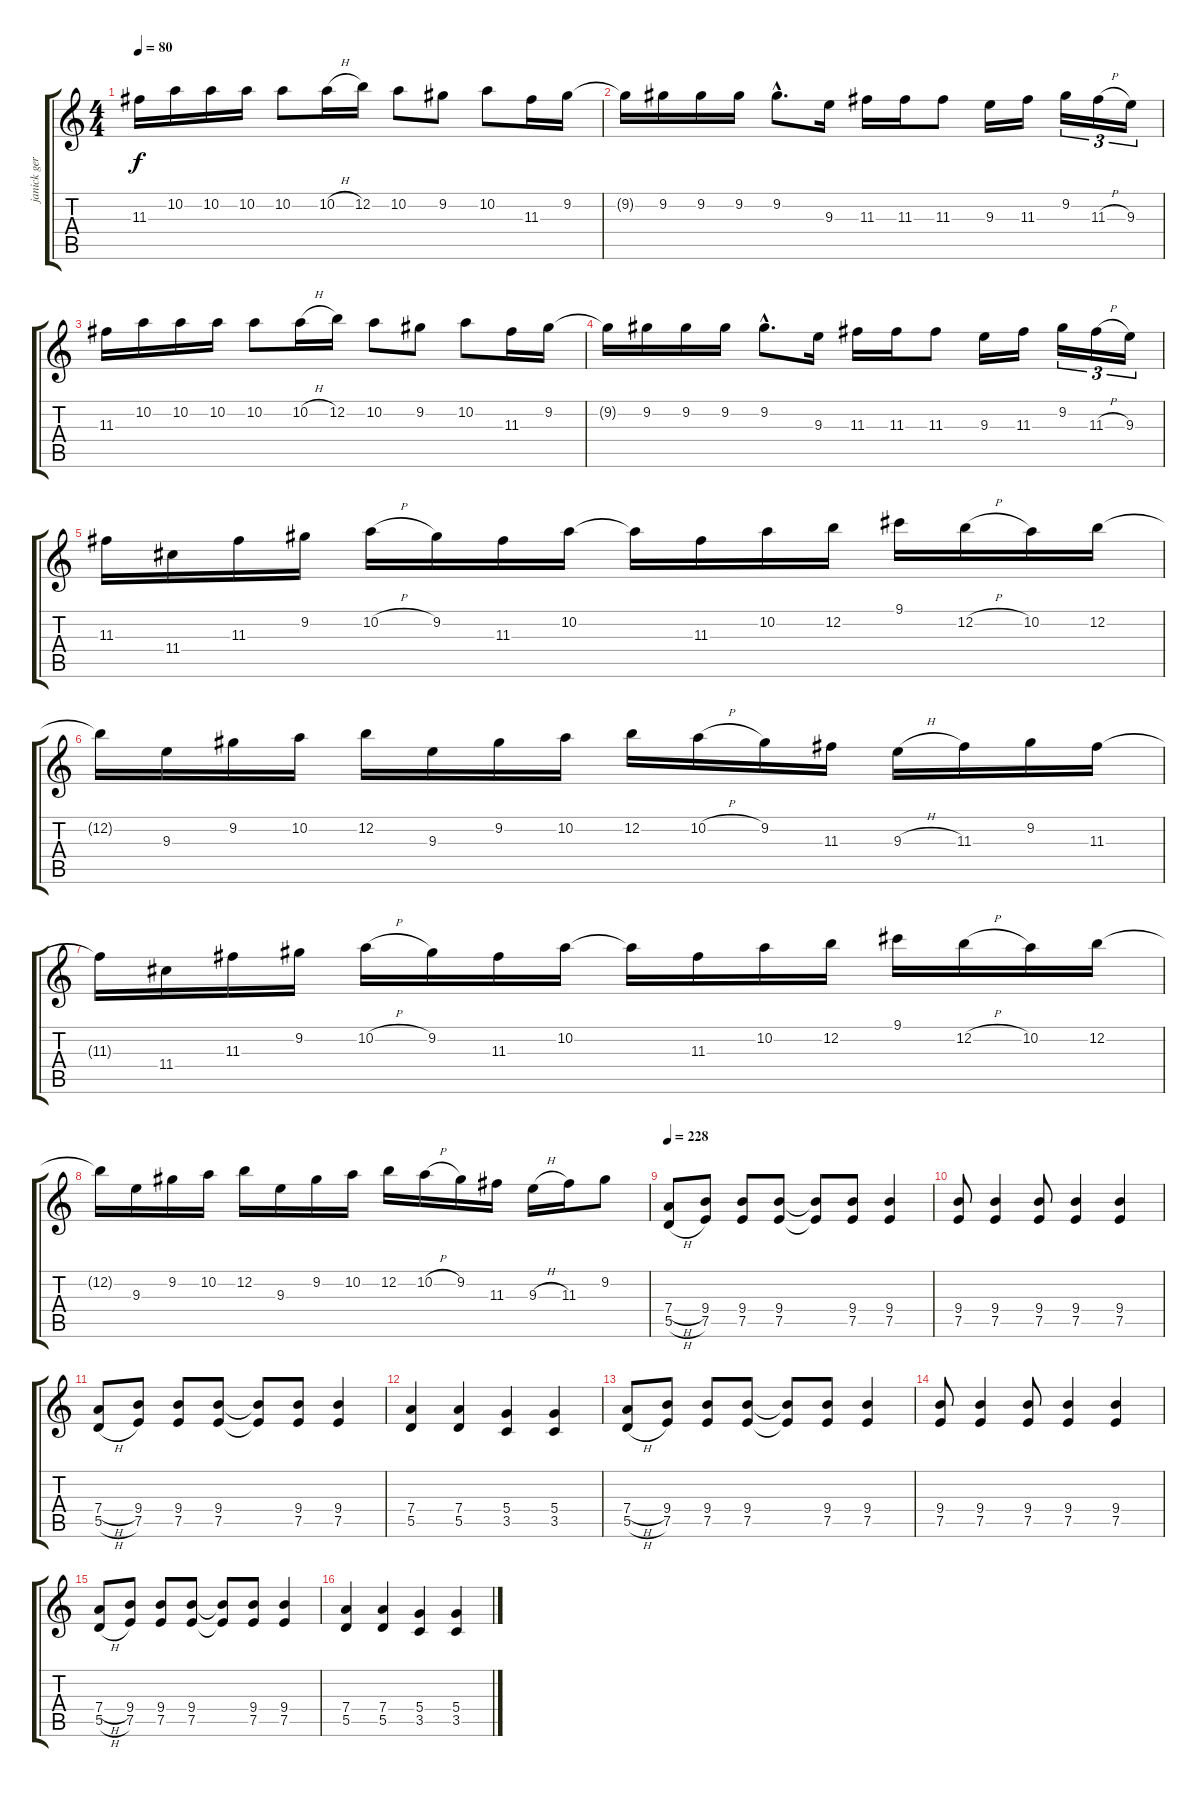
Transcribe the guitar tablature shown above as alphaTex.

\track ("janick gers" "janick ger") {instrument overdrivenguitar}
\staff {score tabs}
\tuning (E4 B3 G3 D3 A2 E2) {hide}
\ts (4 4)
\tempo 80
\clef g2
\ks c
11.3.16{dy f} 10.2.16 10.2.16 10.2.16 10.2.8 10.2{h}.16 12.2.16 10.2.8 9.2.8 10.2.8 11.3.16 9.2.16 |
9.2{t}.16 9.2.16 9.2.16 9.2.16 9.2{hac}.8{d} 9.3.16 11.3.16 11.3.16 11.3.8 9.3.16 11.3.16 9.2.16{tu (3 2)} 11.3{h}.16{tu (3 2)} 9.3.16{tu (3 2)} |
11.3.16 10.2.16 10.2.16 10.2.16 10.2.8 10.2{h}.16 12.2.16 10.2.8 9.2.8 10.2.8 11.3.16 9.2.16 |
9.2{t}.16 9.2.16 9.2.16 9.2.16 9.2{hac}.8{d} 9.3.16 11.3.16 11.3.16 11.3.8 9.3.16 11.3.16 9.2.16{tu (3 2)} 11.3{h}.16{tu (3 2)} 9.3.16{tu (3 2)} |
11.3.16 11.4.16 11.3.16 9.2.16 10.2{h}.16 9.2.16 11.3.16 10.2.16 10.2{t}.16 11.3.16 10.2.16 12.2.16 9.1.16 12.2{h}.16 10.2.16 12.2.16 |
12.2{t}.16 9.3.16 9.2.16 10.2.16 12.2.16 9.3.16 9.2.16 10.2.16 12.2.16 10.2{h}.16 9.2.16 11.3.16 9.3{h}.16 11.3.16 9.2.16 11.3.16 |
11.3{t}.16 11.4.16 11.3.16 9.2.16 10.2{h}.16 9.2.16 11.3.16 10.2.16 10.2{t}.16 11.3.16 10.2.16 12.2.16 9.1.16 12.2{h}.16 10.2.16 12.2.16 |
12.2{t}.16 9.3.16 9.2.16 10.2.16 12.2.16 9.3.16 9.2.16 10.2.16 12.2.16 10.2{h}.16 9.2.16 11.3.16 9.3{h}.16 11.3.16 9.2.8 |
\tempo 228
(7.4{h} 5.5{h}).8 (9.4 7.5).8 (9.4 7.5).8 (9.4 7.5).8 (9.4{t} 7.5{t}).8 (9.4 7.5).8 (9.4 7.5).4 |
(9.4 7.5).8 (9.4 7.5).4 (9.4 7.5).8 (9.4 7.5).4 (9.4 7.5).4 |
(7.4{h} 5.5{h}).8 (9.4 7.5).8 (9.4 7.5).8 (9.4 7.5).8 (9.4{t} 7.5{t}).8 (9.4 7.5).8 (9.4 7.5).4 |
(7.4 5.5).4 (7.4 5.5).4 (5.4 3.5).4 (5.4 3.5).4 |
(7.4{h} 5.5{h}).8 (9.4 7.5).8 (9.4 7.5).8 (9.4 7.5).8 (9.4{t} 7.5{t}).8 (9.4 7.5).8 (9.4 7.5).4 |
(9.4 7.5).8 (9.4 7.5).4 (9.4 7.5).8 (9.4 7.5).4 (9.4 7.5).4 |
(7.4{h} 5.5{h}).8 (9.4 7.5).8 (9.4 7.5).8 (9.4 7.5).8 (9.4{t} 7.5{t}).8 (9.4 7.5).8 (9.4 7.5).4 |
(7.4 5.5).4 (7.4 5.5).4 (5.4 3.5).4 (5.4 3.5).4
